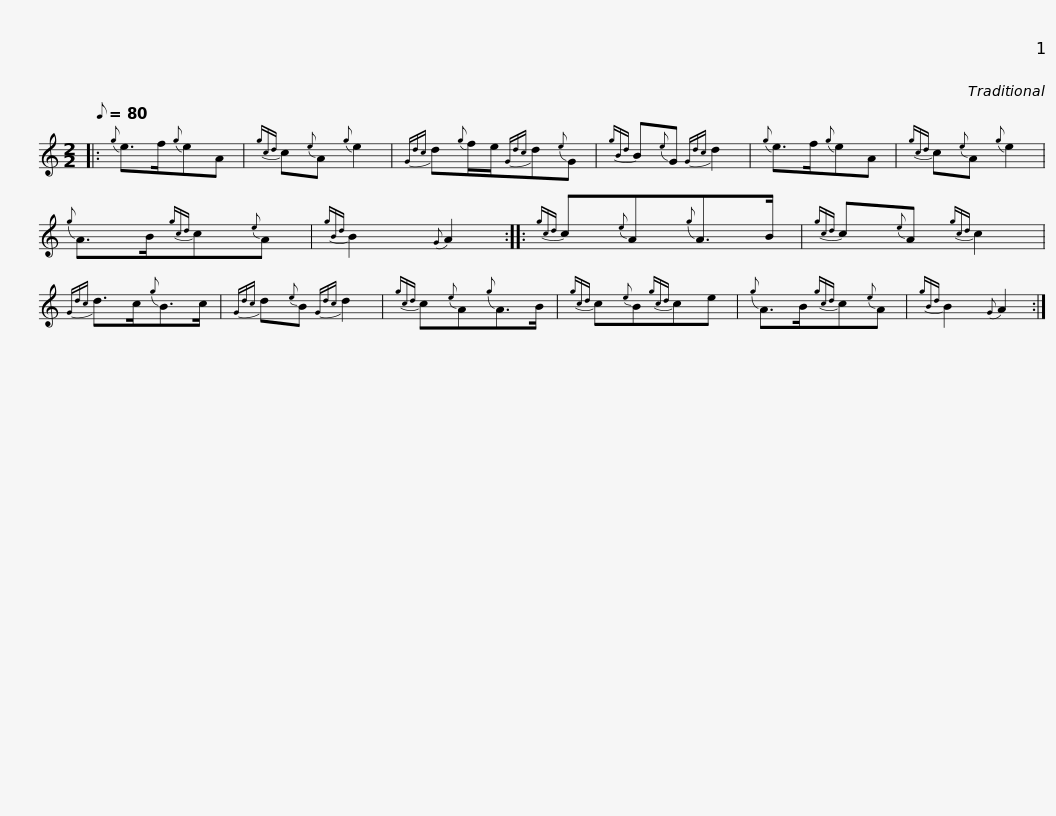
X:1
L:1/8
Q:1/8=80
M:2/2
I:linebreak $
K:C
V:1 treble
V:1
|:{g} e>f{g}eA |{gcd} c{e}A{g} e2 |{Gdc} d{g}f/e/{Gdc}d{e}G |${gBd} B{e}G{Gdc} d2 |{g} e>f{g}eA | %5
{gcd} c{e}A{g} e2 |${g} A>B{gcd}c{e}A |{gBd} B2{G} A2 ::{gcd} c{e}A{g}A>B |${gcd} c{e}A{gcd} c2 | %10
{Gdc} d>c{g}B>c |{Gdc} d{e}B{Gdc} d2 |${gcd} c{e}A{g}A>B |{gcd} c{e}B{gcd}ce |{g} A>B{gcd}c{e}A |$ %15
{gBd} B2{G} A2 :| %16
